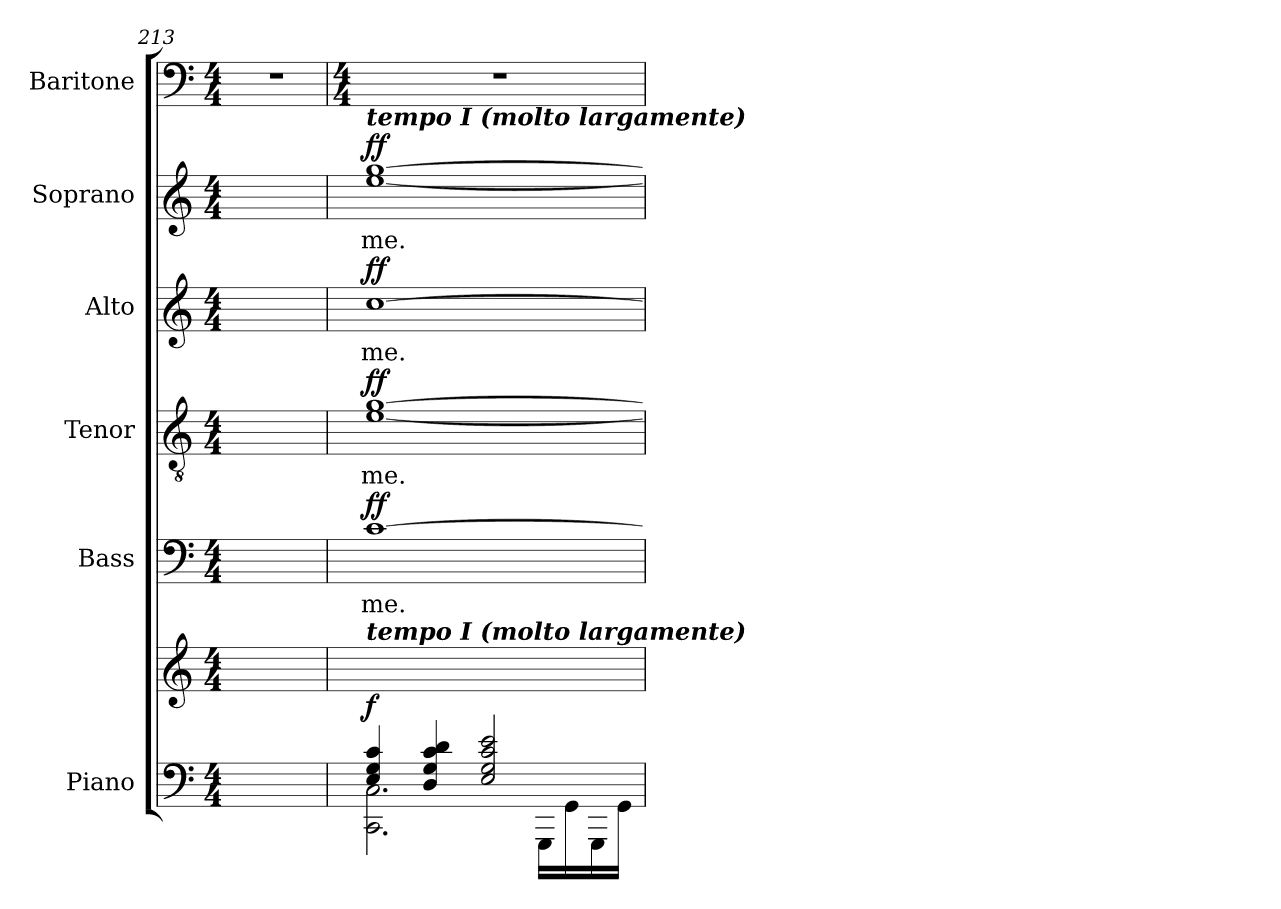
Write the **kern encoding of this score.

**kern	**kern	**dynam	**kern	**text	**dynam	**kern	**text	**dynam	**kern	**text	**dynam	**kern	**text	**dynam	**kern
*part6	*part6	*part6	*part5	*part5	*part5	*part4	*part4	*part4	*part3	*part3	*part3	*part2	*part2	*part2	*part1
*staff7	*staff6	*staff6/7	*staff5	*staff5	*staff5	*staff4	*staff4	*staff4	*staff3	*staff3	*staff3	*staff2	*staff2	*staff2	*staff1
*I"Piano	*	*	*I"Bass	*	*	*I"Tenor	*	*	*I"Alto	*	*	*I"Soprano	*	*	*I"Baritone
*	*	*	*I'B	*	*	*I'T	*	*	*I'A	*	*	*I'S	*	*	*
*clefF4	*clefG2	*	*clefF4	*	*	*clefGv2	*	*	*clefG2	*	*	*clefG2	*	*	*clefF4
*k[]	*k[]	*	*k[]	*	*	*k[]	*	*	*k[]	*	*	*k[]	*	*	*k[]
*M4/4	*M4/4	*	*M4/4	*	*	*M4/4	*	*	*M4/4	*	*	*M4/4	*	*	*M4/4
=213	=213	=213	=213	=213	=213	=213	=213	=213	=213	=213	=213	=213	=213	=213	=213
1ryy	1ryy	.	1ryy	.	.	1ryy	.	.	1ryy	.	.	1ryy	.	.	1r
!!LO:PB:g=z
=214	=214	=214	=214	=214	=214	=214	=214	=214	=214	=214	=214	=214	=214	=214	=214
*	*	*	*	*	*	*	*	*	*	*	*	*	*	*	*M4/4
*	*	*	*	*	*	*	*	*	*	*	*	*	*	*	*MM80
*^	*	*	*	*	*	*	*	*	*	*	*	*	*	*	*
!	!	!	!	!	!	!	!	!	!	!	!	!	!LO:TX:a:Bi:t=tempo I (molto largamente)	!	!	!
!	!	!LO:TX:a:Bi:t=tempo I (molto largamente)	!	!	!	!	!	!	!	!	!	!	!	!	!	!
!	!	!	!LO:DY:b	!	!LO:LY:b	!LO:DY:b	!	!LO:LY:b	!LO:DY:b	!	!LO:LY:b	!LO:DY:b	!	!LO:LY:b	!LO:DY:b	!
4E/ 4G/ 4c/	2.CC\ 2.C\	2ryy	f	[1c	me.	ff	[1e [1g	me.	ff	[1cc	me.	ff	[1ee [1gg	me.	ff	1r
4D/ 4G/ 4c/ 4d/	.	.	.	.	.	.	.	.	.	.	.	.	.	.	.	.
2E/ 2G/ 2c/ 2e/	.	2ryy	.	.	.	.	.	.	.	.	.	.	.	.	.	.
.	16GGG\LL	.	.	.	.	.	.	.	.	.	.	.	.	.	.	.
.	16GG\	.	.	.	.	.	.	.	.	.	.	.	.	.	.	.
.	16GGG\	.	.	.	.	.	.	.	.	.	.	.	.	.	.	.
.	16GG\JJ	.	.	.	.	.	.	.	.	.	.	.	.	.	.	.
*v	*v	*	*	*	*	*	*	*	*	*	*	*	*	*	*	*
=	=	=	=	=	=	=	=	=	=	=	=	=	=	=	=
*-	*-	*-	*-	*-	*-	*-	*-	*-	*-	*-	*-	*-	*-	*-	*-
